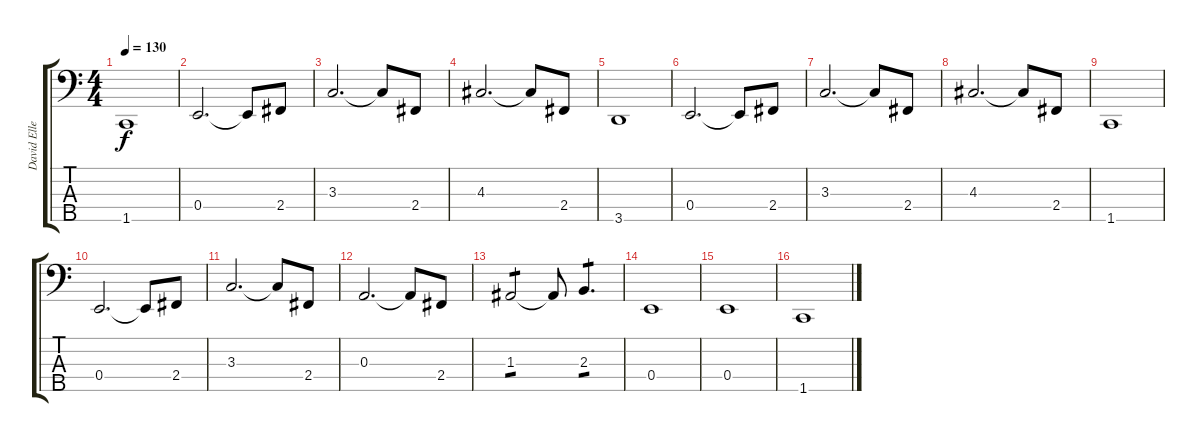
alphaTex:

\track ("David Ellefson" "David Elle") {instrument electricbassfinger}
\staff {score tabs}
\tuning (G2 D2 A1 E1 B0) {hide}
\ts (4 4)
\tempo 130
\clef f4
\ks c
1.5.1{dy f} |
0.4.2{d} 0.4{t}.8 2.4.8 |
3.3.2{d} 3.3{t}.8 2.4.8 |
4.3.2{d} 4.3{t}.8 2.4.8 |
3.5.1 |
0.4.2{d} 0.4{t}.8 2.4.8 |
3.3.2{d} 3.3{t}.8 2.4.8 |
4.3.2{d} 4.3{t}.8 2.4.8 |
1.5.1 |
0.4.2{d} 0.4{t}.8 2.4.8 |
3.3.2{d} 3.3{t}.8 2.4.8 |
0.3.2{d} 0.3{t}.8 2.4.8 |
1.3.2{tp 1} 1.3{t}.8 2.3.4{d tp 1} |
0.4.1 |
0.4.1 |
1.5.1
